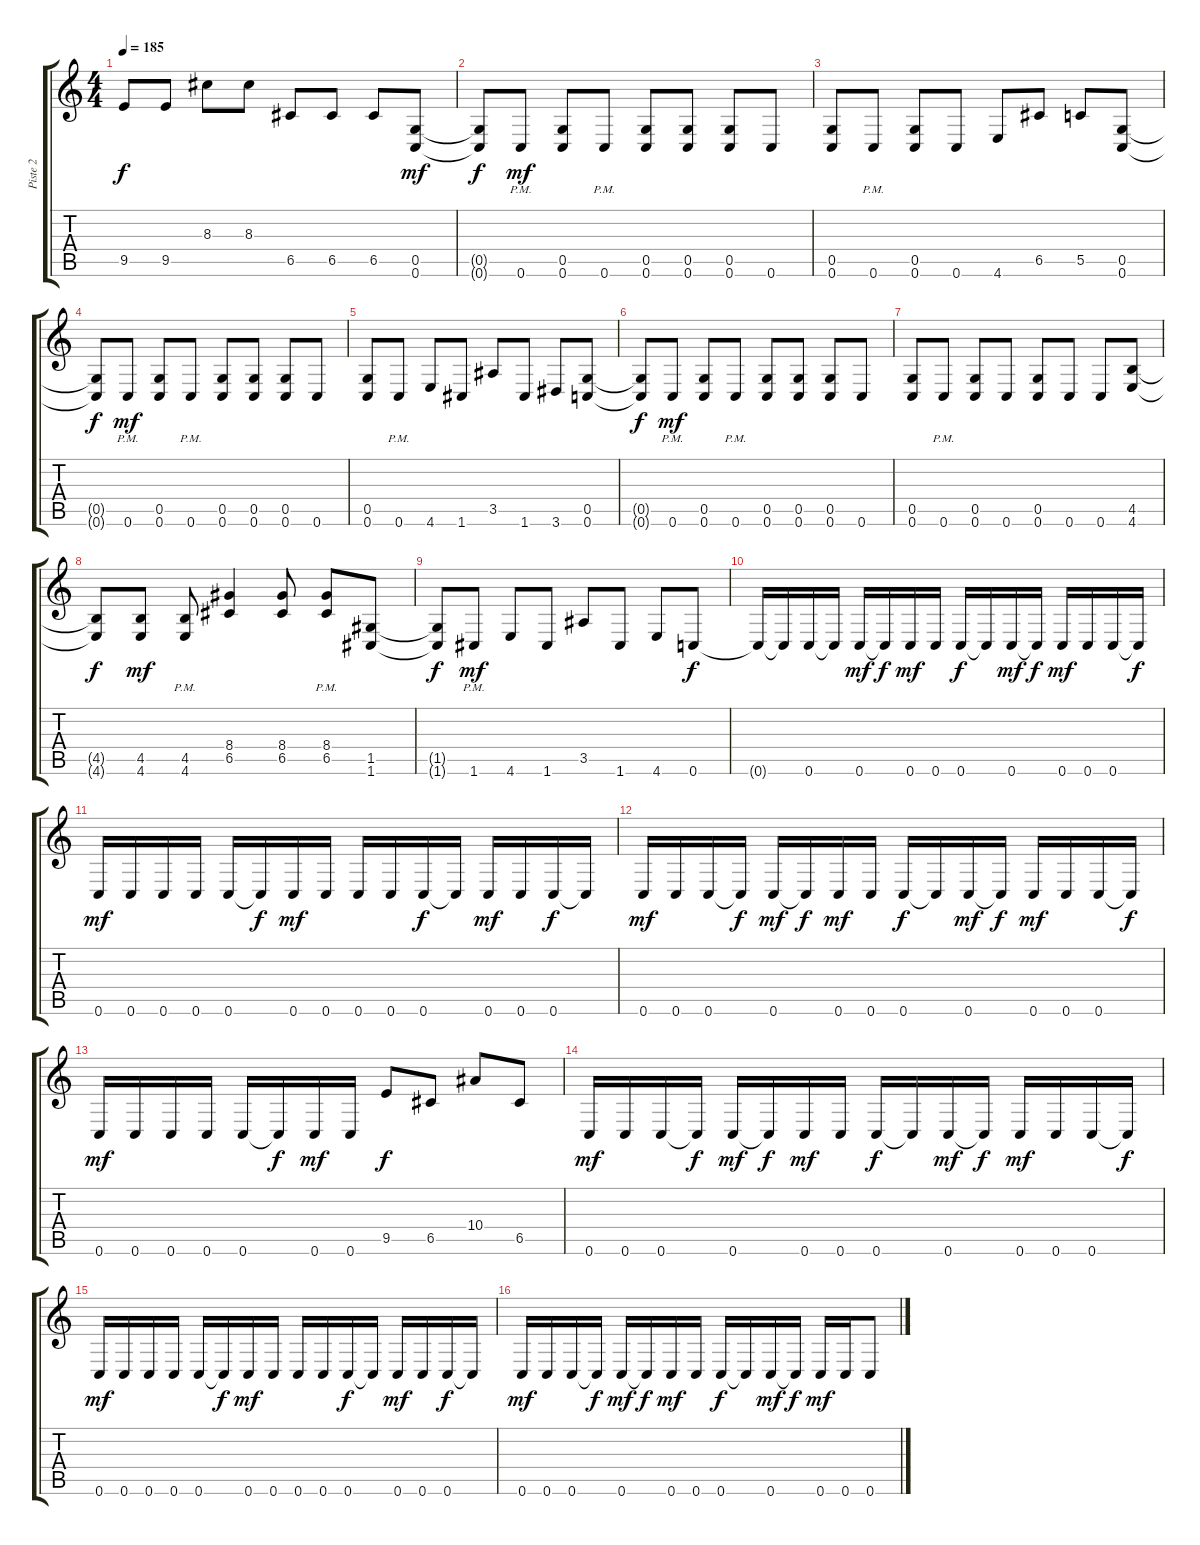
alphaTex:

\track ("Piste 2" "Piste 2") {instrument distortionguitar}
\staff {score tabs}
\tuning (D4 A3 F3 C3 G2 C2) {hide}
\ts (4 4)
\tempo 185
\clef g2
\ks c
9.5.8{dy f} 9.5.8 8.3.8 8.3.8 6.5.8 6.5.8 6.5.8 (0.5 0.6).8{dy mf} |
(0.5{t} 0.6{t}).8{dy f} 0.6{pm}.8{dy mf} (0.5 0.6).8 0.6{pm}.8 (0.5 0.6).8 (0.5 0.6).8 (0.5 0.6).8 0.6.8 |
(0.5 0.6).8 0.6{pm}.8 (0.5 0.6).8 0.6.8 4.6.8 6.5.8 5.5.8 (0.5 0.6).8 |
(0.5{t} 0.6{t}).8{dy f} 0.6{pm}.8{dy mf} (0.5 0.6).8 0.6{pm}.8 (0.5 0.6).8 (0.5 0.6).8 (0.5 0.6).8 0.6.8 |
(0.5 0.6).8 0.6{pm}.8 4.6.8 1.6.8 3.5.8 1.6.8 3.6.8 (0.5 0.6).8 |
(0.5{t} 0.6{t}).8{dy f} 0.6{pm}.8{dy mf} (0.5 0.6).8 0.6{pm}.8 (0.5 0.6).8 (0.5 0.6).8 (0.5 0.6).8 0.6.8 |
(0.5 0.6).8 0.6{pm}.8 (0.5 0.6).8 0.6.8 (0.5 0.6).8 0.6.8 0.6.8 (4.5 4.6).8 |
(4.5{t} 4.6{t}).8{dy f} (4.5 4.6).8{dy mf} (4.5{pm} 4.6{pm}).8 (8.4 6.5).4 (8.4 6.5).8 (8.4{pm} 6.5{pm}).8 (1.5 1.6).8 |
(1.5{t} 1.6{t}).8{dy f} 1.6{pm}.8{dy mf} 4.6.8 1.6.8 3.5.8 1.6.8 4.6.8 0.6.8{dy f} |
0.6{t}.16 0.6{t}.16 0.6.16 0.6{t}.16 0.6.16{dy mf} 0.6{t}.16{dy f} 0.6.16{dy mf} 0.6.16 0.6.16{dy f} 0.6{t}.16 0.6.16{dy mf} 0.6{t}.16{dy f} 0.6.16{dy mf} 0.6.16 0.6.16 0.6{t}.16{dy f} |
0.6.16{dy mf} 0.6.16 0.6.16 0.6.16 0.6.16 0.6{t}.16{dy f} 0.6.16{dy mf} 0.6.16 0.6.16 0.6.16 0.6.16{dy f} 0.6{t}.16 0.6.16{dy mf} 0.6.16 0.6.16{dy f} 0.6{t}.16 |
0.6.16{dy mf} 0.6.16 0.6.16 0.6{t}.16{dy f} 0.6.16{dy mf} 0.6{t}.16{dy f} 0.6.16{dy mf} 0.6.16 0.6.16{dy f} 0.6{t}.16 0.6.16{dy mf} 0.6{t}.16{dy f} 0.6.16{dy mf} 0.6.16 0.6.16 0.6{t}.16{dy f} |
0.6.16{dy mf} 0.6.16 0.6.16 0.6.16 0.6.16 0.6{t}.16{dy f} 0.6.16{dy mf} 0.6.16 9.5.8{dy f} 6.5.8 10.4.8 6.5.8 |
0.6.16{dy mf} 0.6.16 0.6.16 0.6{t}.16{dy f} 0.6.16{dy mf} 0.6{t}.16{dy f} 0.6.16{dy mf} 0.6.16 0.6.16{dy f} 0.6{t}.16 0.6.16{dy mf} 0.6{t}.16{dy f} 0.6.16{dy mf} 0.6.16 0.6.16 0.6{t}.16{dy f} |
0.6.16{dy mf} 0.6.16 0.6.16 0.6.16 0.6.16 0.6{t}.16{dy f} 0.6.16{dy mf} 0.6.16 0.6.16 0.6.16 0.6.16{dy f} 0.6{t}.16 0.6.16{dy mf} 0.6.16 0.6.16{dy f} 0.6{t}.16 |
0.6.16{dy mf} 0.6.16 0.6.16 0.6{t}.16{dy f} 0.6.16{dy mf} 0.6{t}.16{dy f} 0.6.16{dy mf} 0.6.16 0.6.16{dy f} 0.6{t}.16 0.6.16{dy mf} 0.6{t}.16{dy f} 0.6.16{dy mf} 0.6.16 0.6.8
